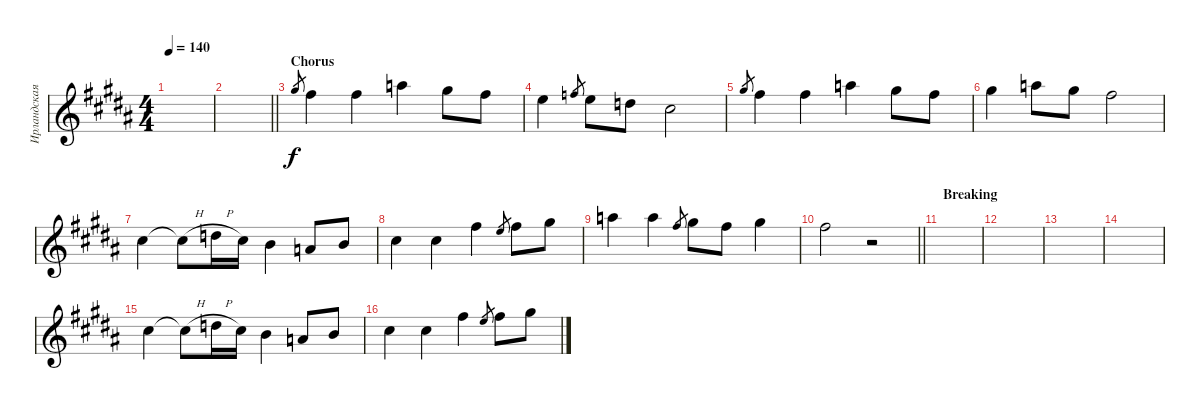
\track ("Ирландская флейта" "Ирландская") {instrument flute}
\staff {score}
\tuning (E5 B4 G4 D4 A3 E3) {hide}
\ts (4 4)
\tempo 140
\clef g2
\ks g#minor
|
\barLineRight lightlight
|
\section ("" "Chorus")
9.2.8{gr} 7.2.4 7.2.4 10.2.4 9.2.8 7.2.8 |
9.3.4 10.3.8{gr} 9.3.8 7.3.8 6.3.2 |
9.2.8{gr} 7.2.4 7.2.4 10.2.4 9.2.8 7.2.8 |
9.2.4 10.2.8 9.2.8 7.2.2 |
6.3.4 6.3{h t}.8 7.3{h}.16 6.3.16 9.4.4 7.4.8 9.4.8 |
6.3.4 6.3.4 11.3.4 9.3.8{gr} 11.3.8 9.2.8 |
10.2.4 10.2.4 7.2.8{gr} 9.2.8 7.2.8 9.2.4 |
\barLineRight lightlight
7.2.2 r.2 |
\section ("" "Breaking")
|
|
|
|
6.3.4 6.3{h t}.8 7.3{h}.16 6.3.16 9.4.4 7.4.8 9.4.8 |
6.3.4 6.3.4 11.3.4 9.3.8{gr} 11.3.8 9.2.8
